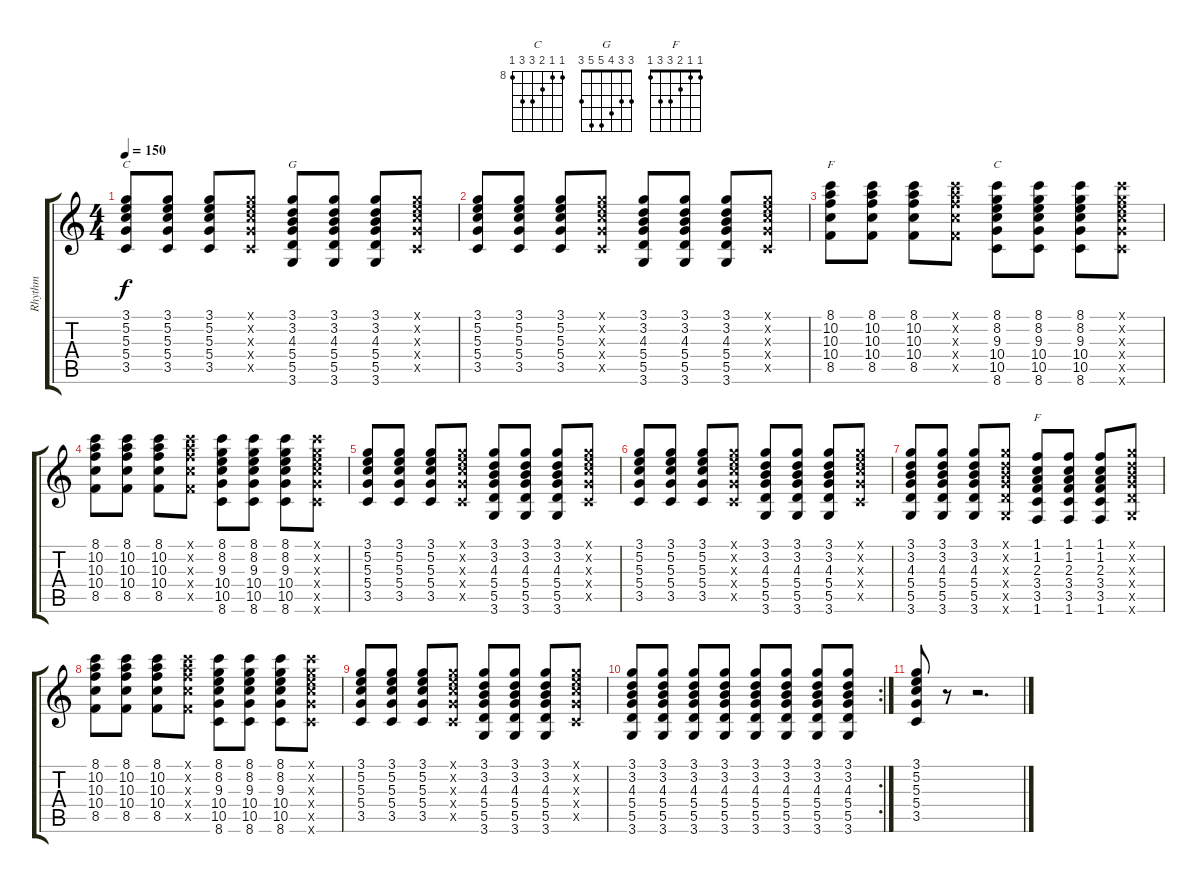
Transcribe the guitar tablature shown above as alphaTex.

\track ("Rhythm" "Rhythm") {instrument electricguitarjazz}
\staff {score tabs}
\tuning (E4 B3 G3 D3 A2 E2) {hide}
\chord ("C" 3 5 5 5 3 x)
\chord ("G" 3 3 4 5 5 3)
\chord ("F" 8 10 10 10 8 x) {firstfret 8}
\chord ("C" 8 8 9 10 10 8) {firstfret 8}
\chord ("F" 1 1 2 3 3 1)
\ts (4 4)
\tempo 150
\clef g2
\ks c
(3.1 5.2 5.3 5.4 3.5).8{ch "C" dy f} (3.1 5.2 5.3 5.4 3.5).8 (3.1 5.2 5.3 5.4 3.5).8 (3.1{x} 5.2{x} 5.3{x} 5.4{x} 3.5{x}).8 (3.1 3.2 4.3 5.4 5.5 3.6).8{ch "G"} (3.1 3.2 4.3 5.4 5.5 3.6).8 (3.1 3.2 4.3 5.4 5.5 3.6).8 (3.1{x} 5.2{x} 5.3{x} 5.4{x} 3.5{x}).8 |
(3.1 5.2 5.3 5.4 3.5).8 (3.1 5.2 5.3 5.4 3.5).8 (3.1 5.2 5.3 5.4 3.5).8 (3.1{x} 5.2{x} 5.3{x} 5.4{x} 3.5{x}).8 (3.1 3.2 4.3 5.4 5.5 3.6).8 (3.1 3.2 4.3 5.4 5.5 3.6).8 (3.1 3.2 4.3 5.4 5.5 3.6).8 (3.1{x} 5.2{x} 5.3{x} 5.4{x} 3.5{x}).8 |
(8.1 10.2 10.3 10.4 8.5).8{ch "F"} (8.1 10.2 10.3 10.4 8.5).8 (8.1 10.2 10.3 10.4 8.5).8 (8.1{x} 10.2{x} 10.3{x} 10.4{x} 8.5{x}).8 (8.1 8.2 9.3 10.4 10.5 8.6).8{ch "C"} (8.1 8.2 9.3 10.4 10.5 8.6).8 (8.1 8.2 9.3 10.4 10.5 8.6).8 (8.1{x} 8.2{x} 9.3{x} 10.4{x} 10.5{x} 8.6{x}).8 |
(8.1 10.2 10.3 10.4 8.5).8 (8.1 10.2 10.3 10.4 8.5).8 (8.1 10.2 10.3 10.4 8.5).8 (8.1{x} 10.2{x} 10.3{x} 10.4{x} 8.5{x}).8 (8.1 8.2 9.3 10.4 10.5 8.6).8 (8.1 8.2 9.3 10.4 10.5 8.6).8 (8.1 8.2 9.3 10.4 10.5 8.6).8 (8.1{x} 8.2{x} 9.3{x} 10.4{x} 10.5{x} 8.6{x}).8 |
(3.1 5.2 5.3 5.4 3.5).8 (3.1 5.2 5.3 5.4 3.5).8 (3.1 5.2 5.3 5.4 3.5).8 (3.1{x} 5.2{x} 5.3{x} 5.4{x} 3.5{x}).8 (3.1 3.2 4.3 5.4 5.5 3.6).8 (3.1 3.2 4.3 5.4 5.5 3.6).8 (3.1 3.2 4.3 5.4 5.5 3.6).8 (3.1{x} 5.2{x} 5.3{x} 5.4{x} 3.5{x}).8 |
(3.1 5.2 5.3 5.4 3.5).8 (3.1 5.2 5.3 5.4 3.5).8 (3.1 5.2 5.3 5.4 3.5).8 (3.1{x} 5.2{x} 5.3{x} 5.4{x} 3.5{x}).8 (3.1 3.2 4.3 5.4 5.5 3.6).8 (3.1 3.2 4.3 5.4 5.5 3.6).8 (3.1 3.2 4.3 5.4 5.5 3.6).8 (3.1{x} 5.2{x} 5.3{x} 5.4{x} 3.5{x}).8 |
(3.1 3.2 4.3 5.4 5.5 3.6).8 (3.1 3.2 4.3 5.4 5.5 3.6).8 (3.1 3.2 4.3 5.4 5.5 3.6).8 (3.1{x} 3.2{x} 4.3{x} 5.4{x} 5.5{x} 3.6{x}).8 (1.1 1.2 2.3 3.4 3.5 1.6).8{ch "F"} (1.1 1.2 2.3 3.4 3.5 1.6).8 (1.1 1.2 2.3 3.4 3.5 1.6).8 (3.1{x} 3.2{x} 4.3{x} 5.4{x} 5.5{x} 3.6{x}).8 |
(8.1 10.2 10.3 10.4 8.5).8 (8.1 10.2 10.3 10.4 8.5).8 (8.1 10.2 10.3 10.4 8.5).8 (8.1{x} 10.2{x} 10.3{x} 10.4{x} 8.5{x}).8 (8.1 8.2 9.3 10.4 10.5 8.6).8 (8.1 8.2 9.3 10.4 10.5 8.6).8 (8.1 8.2 9.3 10.4 10.5 8.6).8 (8.1{x} 8.2{x} 9.3{x} 10.4{x} 10.5{x} 8.6{x}).8 |
(3.1 5.2 5.3 5.4 3.5).8 (3.1 5.2 5.3 5.4 3.5).8 (3.1 5.2 5.3 5.4 3.5).8 (3.1{x} 5.2{x} 5.3{x} 5.4{x} 3.5{x}).8 (3.1 3.2 4.3 5.4 5.5 3.6).8 (3.1 3.2 4.3 5.4 5.5 3.6).8 (3.1 3.2 4.3 5.4 5.5 3.6).8 (3.1{x} 5.2{x} 5.3{x} 5.4{x} 3.5{x}).8 |
\rc 2
(3.1 3.2 4.3 5.4 5.5 3.6).8 (3.1 3.2 4.3 5.4 5.5 3.6).8 (3.1 3.2 4.3 5.4 5.5 3.6).8 (3.1 3.2 4.3 5.4 5.5 3.6).8 (3.1 3.2 4.3 5.4 5.5 3.6).8 (3.1 3.2 4.3 5.4 5.5 3.6).8 (3.1 3.2 4.3 5.4 5.5 3.6).8 (3.1 3.2 4.3 5.4 5.5 3.6).8 |
(3.1 5.2 5.3 5.4 3.5).8 r.8 r.2{d}
